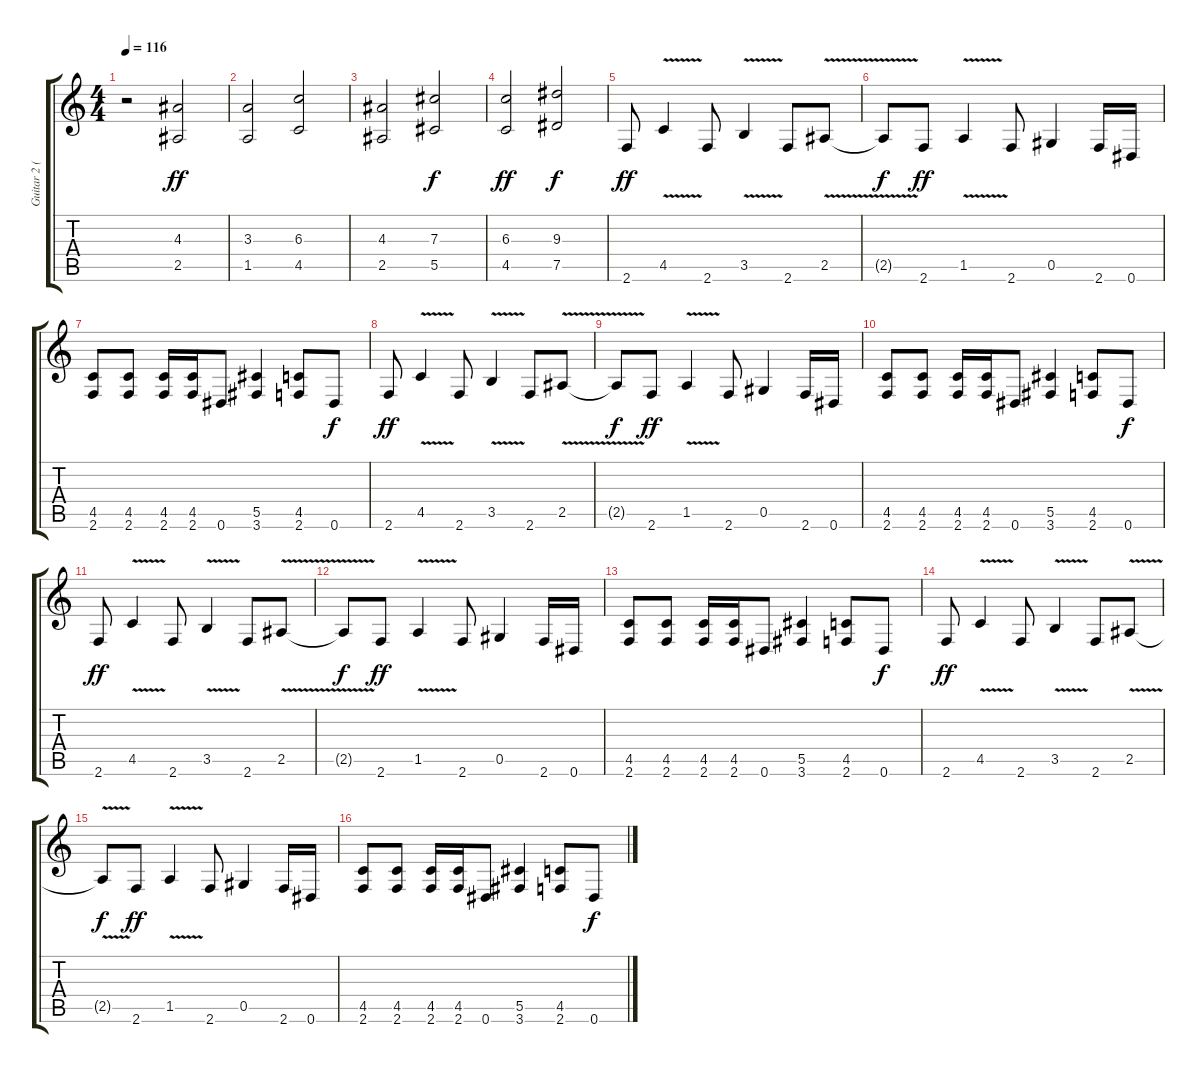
\track ("Guitar 2 (Distortion Hammet)" "Guitar 2 (") {instrument distortionguitar}
\staff {score tabs}
\tuning (Eb4 Bb3 Gb3 Db3 Ab2 Eb2) {hide}
\ts (4 4)
\tempo 116
\clef g2
\ks c
r.2{dy f volume 16} (4.3 2.5).2{dy ff} |
(3.3 1.5).2 (6.3 4.5).2 |
(4.3 2.5).2 (7.3 5.5).2{dy f} |
(6.3 4.5).2{dy ff} (9.3 7.5).2{dy f} |
2.6.8{dy ff} 4.5{v}.4 2.6.8 3.5{v}.4 2.6.8 2.5{v}.8 |
2.5{t}.8{dy f} 2.6.8{dy ff} 1.5{v}.4 2.6.8 0.5.4 2.6.16 0.6.16 |
(4.5 2.6).8 (4.5 2.6).8 (4.5 2.6).16 (4.5 2.6).16 0.6.8 (5.5 3.6).4 (4.5 2.6).8 0.6.8{dy f} |
2.6.8{dy ff} 4.5{v}.4 2.6.8 3.5{v}.4 2.6.8 2.5{v}.8 |
2.5{t}.8{dy f} 2.6.8{dy ff} 1.5{v}.4 2.6.8 0.5.4 2.6.16 0.6.16 |
(4.5 2.6).8 (4.5 2.6).8 (4.5 2.6).16 (4.5 2.6).16 0.6.8 (5.5 3.6).4 (4.5 2.6).8 0.6.8{dy f} |
2.6.8{dy ff} 4.5{v}.4 2.6.8 3.5{v}.4 2.6.8 2.5{v}.8 |
2.5{t}.8{dy f} 2.6.8{dy ff} 1.5{v}.4 2.6.8 0.5.4 2.6.16 0.6.16 |
(4.5 2.6).8 (4.5 2.6).8 (4.5 2.6).16 (4.5 2.6).16 0.6.8 (5.5 3.6).4 (4.5 2.6).8 0.6.8{dy f} |
2.6.8{dy ff} 4.5{v}.4 2.6.8 3.5{v}.4 2.6.8 2.5{v}.8 |
2.5{t}.8{dy f} 2.6.8{dy ff} 1.5{v}.4 2.6.8 0.5.4 2.6.16 0.6.16 |
(4.5 2.6).8 (4.5 2.6).8 (4.5 2.6).16 (4.5 2.6).16 0.6.8 (5.5 3.6).4 (4.5 2.6).8 0.6.8{dy f}
